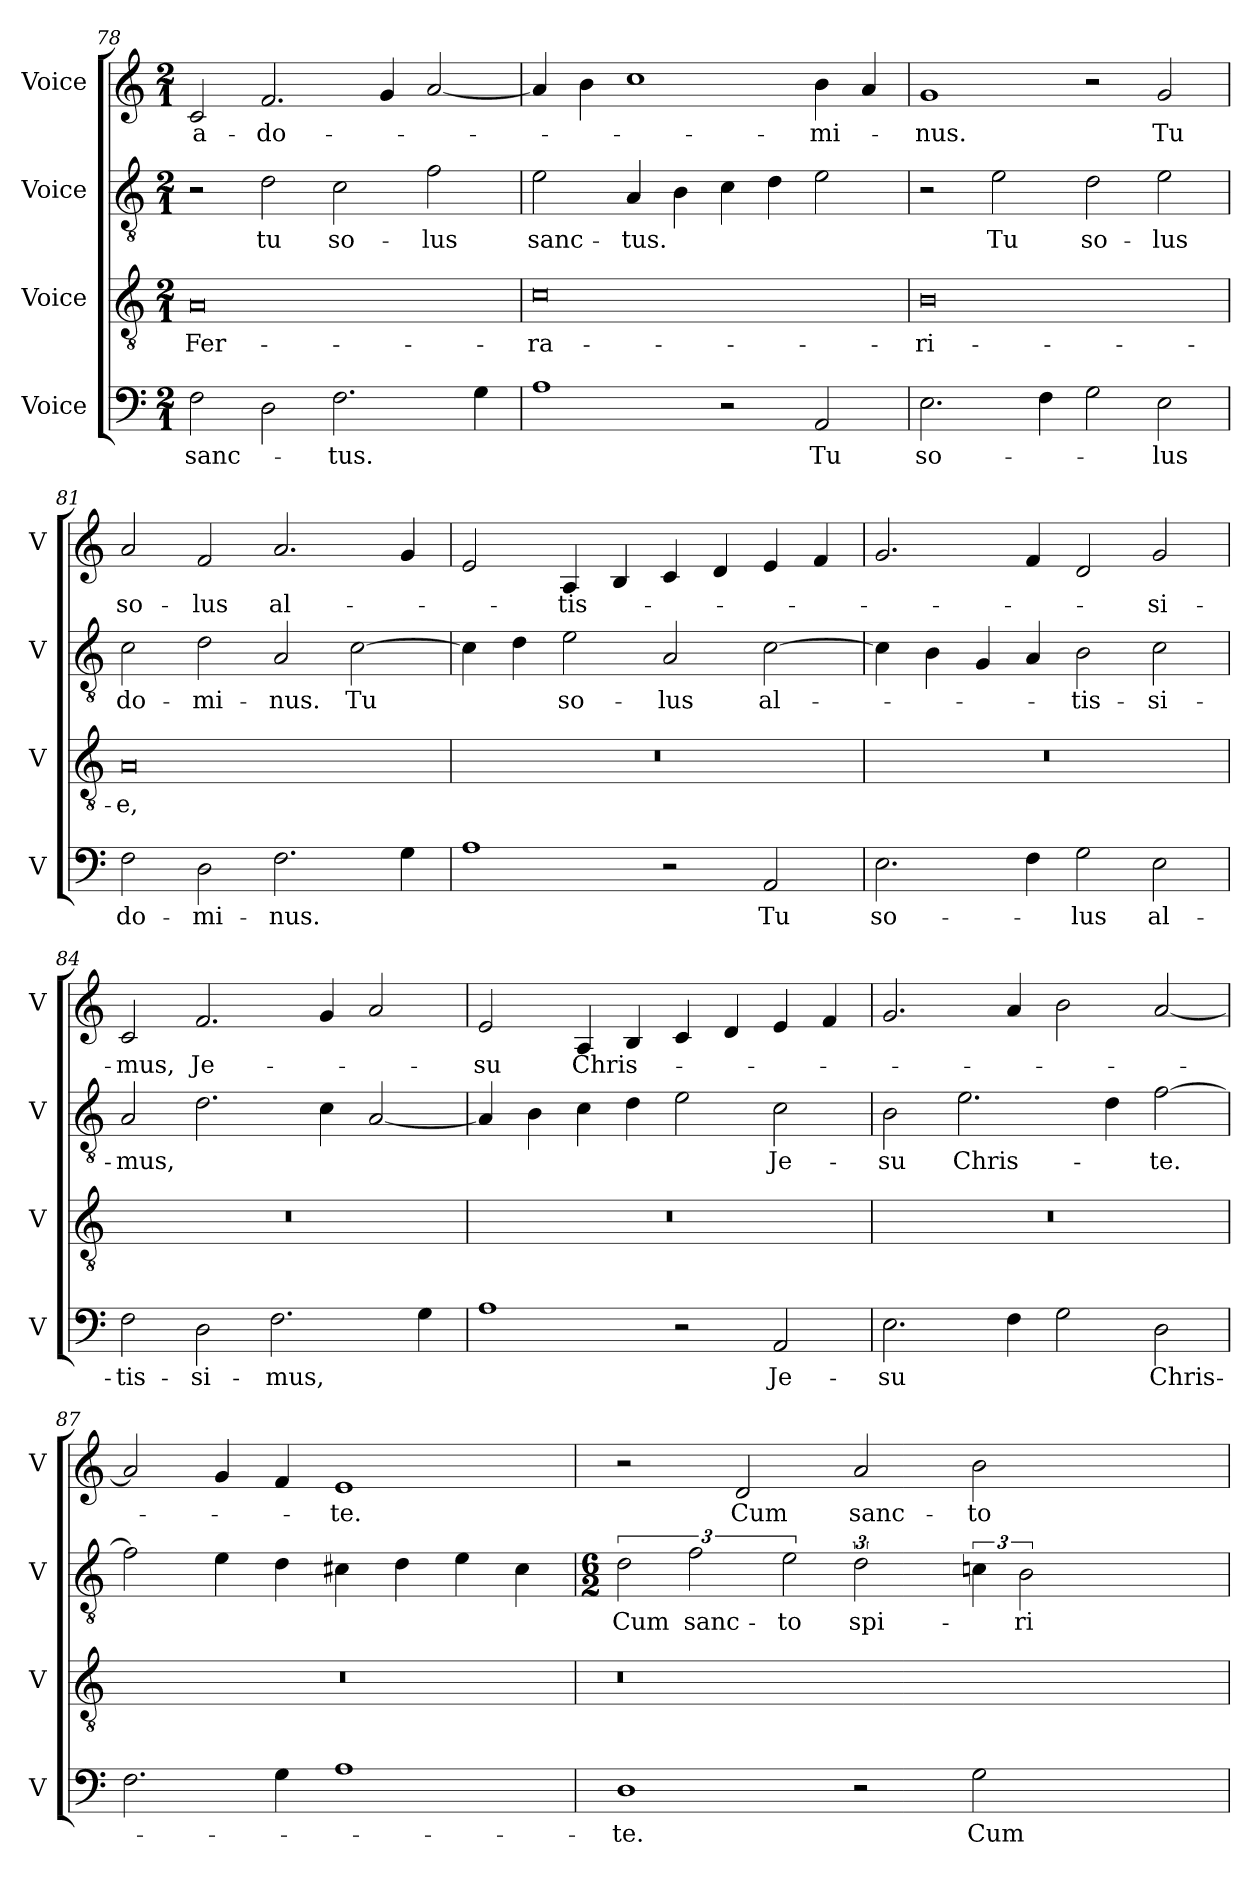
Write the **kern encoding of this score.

**kern	**text	**kern	**text	**kern	**text	**kern	**text
*part4	*part4	*part3	*part3	*part2	*part2	*part1	*part1
*staff4	*staff4	*staff3	*staff3	*staff2	*staff2	*staff1	*staff1
*I"Voice	*	*I"Voice	*	*I"Voice	*	*I"Voice	*
*I'V	*	*I'V	*	*I'V	*	*I'V	*
*clefF4	*	*clefGv2	*	*clefGv2	*	*clefG2	*
*k[]	*	*k[]	*	*k[]	*	*k[]	*
*M2/1	*	*M2/1	*	*M2/1	*	*M2/1	*
=78	=78	=78	=78	=78	=78	=78	=78
!	!LO:LY:b	!	!LO:LY:b	!	!	!	!LO:LY:b
2F\	sanc-	0A	Fer-	2r	.	2c/	a-
!	!	!	!	!	!LO:LY:b	!	!LO:LY:b
2D\	.	.	.	2d\	tu	2.f/	-do-
!	!LO:LY:b	!	!	!	!LO:LY:b	!	!
2.F\	-tus.	.	.	2c\	so-	.	.
.	.	.	.	.	.	4g/	.
!	!	!	!	!	!LO:LY:b	!	!
.	.	.	.	2f\	-lus	[2a/	.
4G\	.	.	.	.	.	.	.
=79	=79	=79	=79	=79	=79	=79	=79
!	!	!	!LO:LY:b	!	!LO:LY:b	!	!
1A	.	0c	-ra-	2e\	sanc-	4a/]	.
.	.	.	.	.	.	4b\	.
!	!	!	!	!	!LO:LY:b	!	!
.	.	.	.	4A/	-tus.	1cc	.
.	.	.	.	4B\	.	.	.
2r	.	.	.	4c\	.	.	.
.	.	.	.	4d\	.	.	.
!	!LO:LY:b	!	!	!	!	!	!LO:LY:b
2AA/	Tu	.	.	2e\	.	4b\	-mi-
.	.	.	.	.	.	4a/	.
!!LO:PB:g=z
=80	=80	=80	=80	=80	=80	=80	=80
!	!LO:LY:b	!	!LO:LY:b	!	!	!	!LO:LY:b
2.E\	so-	0B	-ri-	2r	.	1g	-nus.
!	!	!	!	!	!LO:LY:b	!	!
.	.	.	.	2e\	Tu	.	.
4F\	.	.	.	.	.	.	.
!	!	!	!	!	!LO:LY:b	!	!
2G\	.	.	.	2d\	so-	2r	.
!	!LO:LY:b	!	!	!	!LO:LY:b	!	!LO:LY:b
2E\	-lus	.	.	2e\	-lus	2g/	Tu
=81	=81	=81	=81	=81	=81	=81	=81
!	!LO:LY:b	!	!LO:LY:b	!	!LO:LY:b	!	!LO:LY:b
2F\	do-	0A	-e,	2c\	do-	2a/	so-
!	!LO:LY:b	!	!	!	!LO:LY:b	!	!LO:LY:b
2D\	-mi-	.	.	2d\	-mi-	2f/	-lus
!	!LO:LY:b	!	!	!	!LO:LY:b	!	!LO:LY:b
2.F\	-nus.	.	.	2A/	-nus.	2.a/	al-
!	!	!	!	!	!LO:LY:b	!	!
.	.	.	.	[2c\	Tu	.	.
4G\	.	.	.	.	.	4g/	.
=82	=82	=82	=82	=82	=82	=82	=82
1A	.	0r	.	4c\]	.	2e/	.
.	.	.	.	4d\	.	.	.
!	!	!	!	!	!LO:LY:b	!	!LO:LY:b
.	.	.	.	2e\	so-	4A/	-tis-
.	.	.	.	.	.	4B/	.
!	!	!	!	!	!LO:LY:b	!	!
2r	.	.	.	2A/	-lus	4c/	.
.	.	.	.	.	.	4d/	.
!	!LO:LY:b	!	!	!	!LO:LY:b	!	!
2AA/	Tu	.	.	[2c\	al-	4e/	.
.	.	.	.	.	.	4f/	.
=83	=83	=83	=83	=83	=83	=83	=83
!	!LO:LY:b	!	!	!	!	!	!
2.E\	so-	0r	.	4c\]	.	2.g/	.
.	.	.	.	4B\	.	.	.
.	.	.	.	4G/	.	.	.
4F\	.	.	.	4A/	.	4f/	.
!	!LO:LY:b	!	!	!	!LO:LY:b	!	!
2G\	-lus	.	.	2B\	-tis-	2d/	.
!	!LO:LY:b	!	!	!	!LO:LY:b	!	!LO:LY:b
2E\	al-	.	.	2c\	-si-	2g/	-si-
=84	=84	=84	=84	=84	=84	=84	=84
!	!LO:LY:b	!	!	!	!LO:LY:b	!	!LO:LY:b
2F\	-tis-	0r	.	2A/	-mus,	2c/	-mus,
!	!LO:LY:b	!	!	!	!	!	!LO:LY:b
2D\	-si-	.	.	2.d\	.	2.f/	Je-
!	!LO:LY:b	!	!	!	!	!	!
2.F\	-mus,	.	.	.	.	.	.
.	.	.	.	4c\	.	4g/	.
.	.	.	.	[2A/	.	2a/	.
4G\	.	.	.	.	.	.	.
!!LO:LB:g=z
=85	=85	=85	=85	=85	=85	=85	=85
!	!	!	!	!	!	!	!LO:LY:b
1A	.	0r	.	4A/]	.	2e/	-su
.	.	.	.	4B\	.	.	.
!	!	!	!	!	!	!	!LO:LY:b
.	.	.	.	4c\	.	4A/	Chris-
.	.	.	.	4d\	.	4B/	.
2r	.	.	.	2e\	.	4c/	.
.	.	.	.	.	.	4d/	.
!	!LO:LY:b	!	!	!	!LO:LY:b	!	!
2AA/	Je-	.	.	2c\	Je-	4e/	.
.	.	.	.	.	.	4f/	.
=86	=86	=86	=86	=86	=86	=86	=86
!	!LO:LY:b	!	!	!	!LO:LY:b	!	!
2.E\	-su	0r	.	2B\	-su	2.g/	.
!	!	!	!	!	!LO:LY:b	!	!
.	.	.	.	2.e\	Chris-	.	.
4F\	.	.	.	.	.	4a/	.
2G\	.	.	.	.	.	2b\	.
.	.	.	.	4d\	.	.	.
!	!LO:LY:b	!	!	!	!LO:LY:b	!	!
2D\	Chris-	.	.	[2f\	-te.	[2a/	.
=87	=87	=87	=87	=87	=87	=87	=87
2.F\	.	0r	.	2f\]	.	2a/]	.
.	.	.	.	4e\	.	4g/	.
4G\	.	.	.	4d\	.	4f/	.
!	!	!	!	!	!	!	!LO:LY:b
1A	.	.	.	4c#X\	.	1e	-te.
.	.	.	.	4d\	.	.	.
.	.	.	.	4e\	.	.	.
.	.	.	.	4c#\	.	.	.
=88	=88	=88	=88	=88	=88	=88	=88
*	*	*	*	*M6/2	*	*	*
!	!LO:LY:b	!	!	!	!LO:LY:b	!	!
1D	-te.	0r	.	3d\	Cum	2r	.
!	!	!	!	!	!LO:LY:b	!	!
.	.	.	.	3f\	sanc-	.	.
!	!	!	!	!	!	!	!LO:LY:b
.	.	.	.	.	.	2d/	Cum
!	!	!	!	!	!LO:LY:b	!	!
.	.	.	.	3e\	-to	.	.
!	!	!	!	!	!LO:LY:b	!	!LO:LY:b
2r	.	.	.	3d\	spi-	2a/	sanc-
!	!	!	!	!LO:N:vis=8..	!	!	!
.	.	.	.	6ryy	.	.	.
!	!LO:LY:b	!	!	!	!	!	!LO:LY:b
2G\	Cum	.	.	6cn\	.	2b\	-to
!	!	!	!	!	!LO:LY:b	!	!
.	.	.	.	3B\	-ri-	.	.
1ryy	.	1ryy	.	1ryy	.	1ryy	.
=	=	=	=	=	=	=	=
*-	*-	*-	*-	*-	*-	*-	*-
